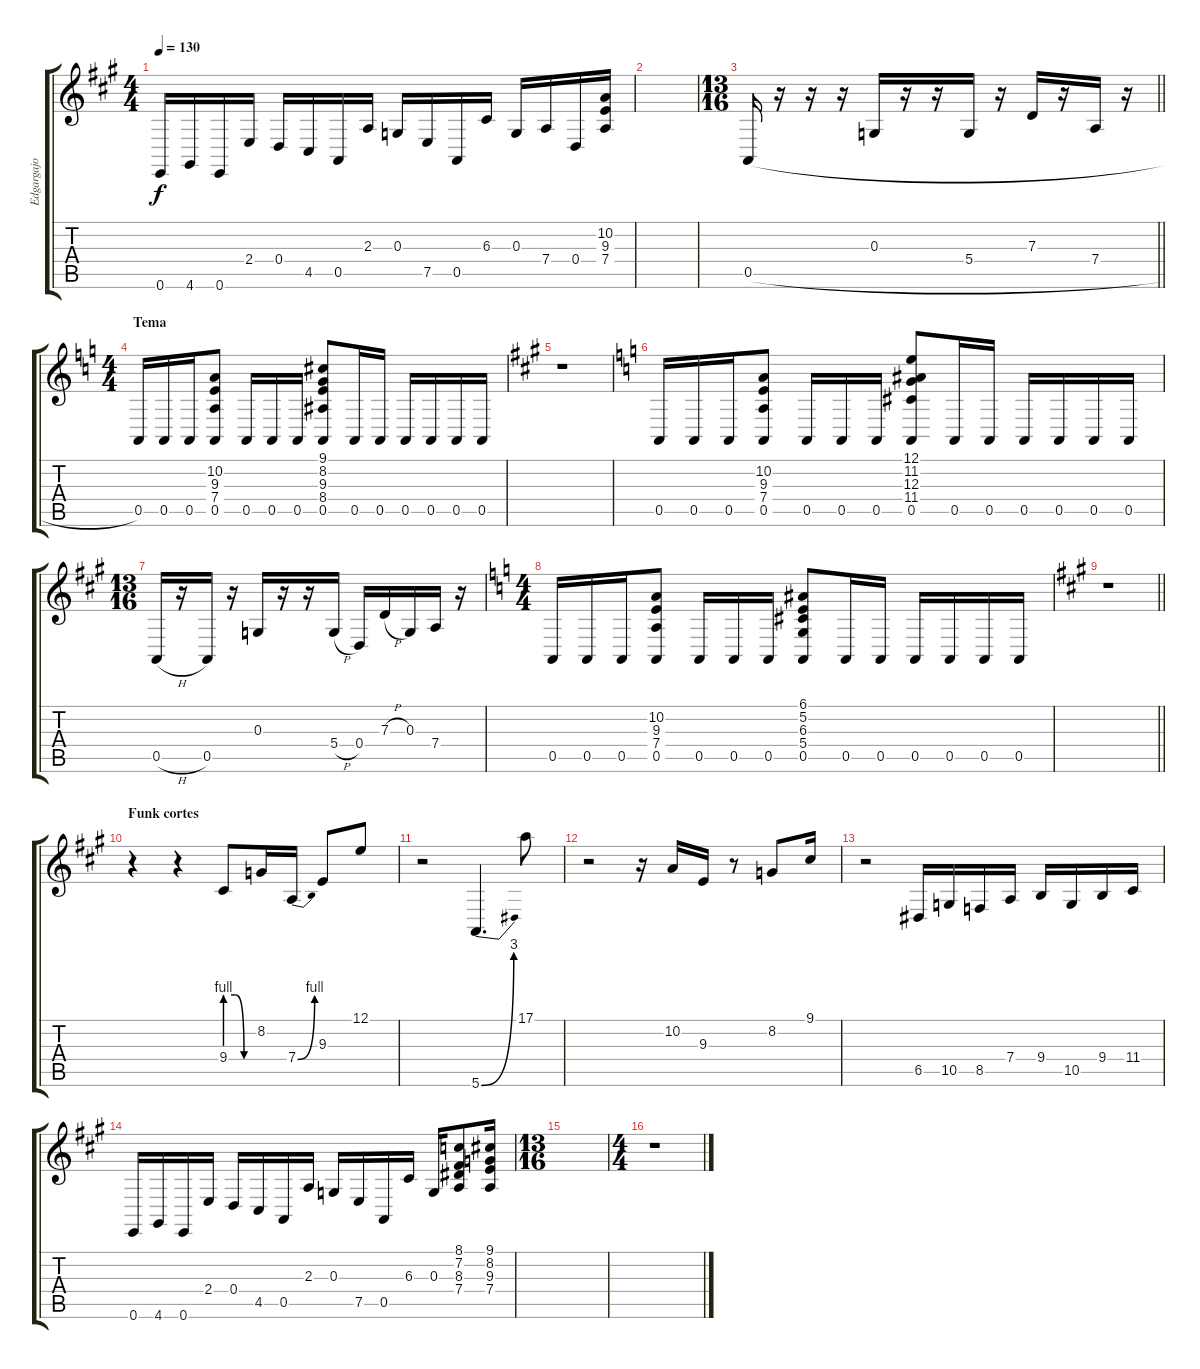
\track ("Edgargajo" "Edgargajo") {instrument brasssection}
\staff {score tabs}
\tuning (E4 B3 G3 D3 A2 E2) {hide}
\ts (4 4)
\tempo 130
\clef g2
\ks a
0.6.16{dy f} 4.6.16 0.6.16 2.4.16 0.4.16 4.5.16 0.5.16 2.3.16 0.3.16 7.5.16 0.5.16 6.3.16 0.3.16 7.4.16 0.4.16 (10.2 9.3 7.4).16 |
|
\ts (13 16)
\barLineRight lightlight
0.5{h}.16 r.16 r.16 r.16 0.3.16 r.16 r.16 5.4.16 r.16 7.3.16 r.16 7.4.16 r.16 |
\ts (4 4)
\section ("" "Tema")
\ks c
0.5.16 0.5.16 0.5.16 (10.2 9.3 7.4 0.5).8 0.5.16 0.5.16 0.5.16 (9.1 8.2 9.3 8.4 0.5).8 0.5.16 0.5.16 0.5.16 0.5.16 0.5.16 0.5.16 |
\ks a
r.1 |
\ks c
0.5.16 0.5.16 0.5.16 (10.2 9.3 7.4 0.5).8 0.5.16 0.5.16 0.5.16 (12.1 11.2 12.3 11.4 0.5).8 0.5.16 0.5.16 0.5.16 0.5.16 0.5.16 0.5.16 |
\ts (13 16)
\ks a
0.5{h}.16 r.16 0.5.16 r.16 0.3.16 r.16 r.16 5.4{h}.16 0.4.16 7.3{h}.16 0.3.16 7.4.16 r.16 |
\ts (4 4)
\ks c
0.5.16 0.5.16 0.5.16 (10.2 9.3 7.4 0.5).8 0.5.16 0.5.16 0.5.16 (6.1 5.2 6.3 5.4 0.5).8 0.5.16 0.5.16 0.5.16 0.5.16 0.5.16 0.5.16 |
\barLineRight lightlight
\ks a
r.1 |
\section ("" "Funk cortes")
r.4 r.4 9.4{be (custom 0 4 20 4 40 0 60 0)}.8 8.2.16 7.4{be (bend 0 0 60 4)}.16 9.3.8 12.1.8 |
r.2 5.6{be (bend 0 0 60 12)}.4{d} 17.1.8 |
r.2 r.16 10.2.16 9.3.16 r.8 8.2.8 9.1.16 |
r.2 6.5.16 10.5.16 8.5.16 7.4.16 9.4.16 10.5.16 9.4.16 11.4.16 |
0.6.16 4.6.16 0.6.16 2.4.16 0.4.16 4.5.16 0.5.16 2.3.16 0.3.16 7.5.16 0.5.16 6.3.16 0.3.16 (8.1 7.2 8.3 7.4).8 (9.1 8.2 9.3 7.4).16 |
\ts (13 16)
|
\ts (4 4)
r.1
